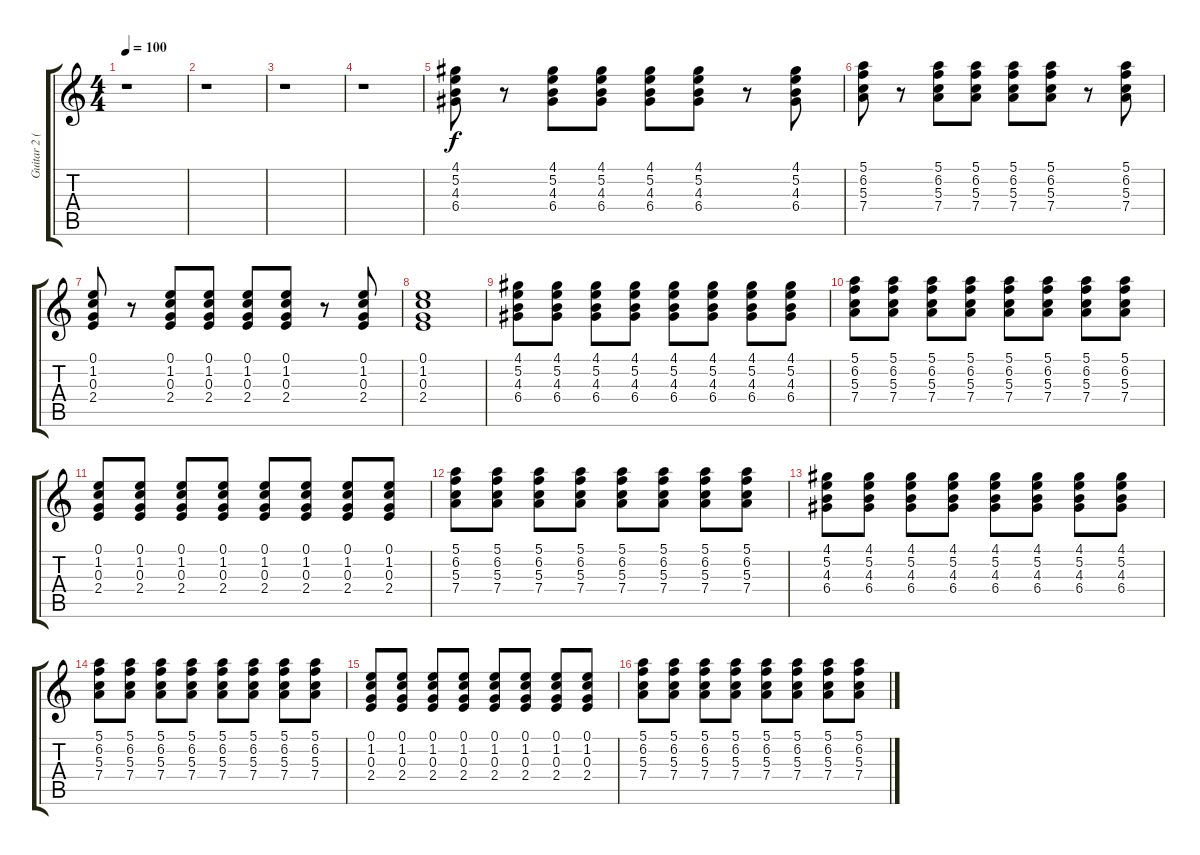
\track ("Guitar 2 (Cong buoi)" "Guitar 2 (") {instrument distortionguitar}
\staff {score tabs}
\tuning (E4 B3 G3 D3 A2 E2) {hide}
\ts (4 4)
\tempo 100
\clef g2
\ks c
r.1{dy f instrument distortionguitar} |
r.1 |
r.1 |
r.1 |
(4.1 5.2 4.3 6.4).8 r.8 (4.1 5.2 4.3 6.4).8 (4.1 5.2 4.3 6.4).8 (4.1 5.2 4.3 6.4).8 (4.1 5.2 4.3 6.4).8 r.8 (4.1 5.2 4.3 6.4).8 |
(5.1 6.2 5.3 7.4).8 r.8 (5.1 6.2 5.3 7.4).8 (5.1 6.2 5.3 7.4).8 (5.1 6.2 5.3 7.4).8 (5.1 6.2 5.3 7.4).8 r.8 (5.1 6.2 5.3 7.4).8 |
(0.1 1.2 0.3 2.4).8 r.8 (0.1 1.2 0.3 2.4).8 (0.1 1.2 0.3 2.4).8 (0.1 1.2 0.3 2.4).8 (0.1 1.2 0.3 2.4).8 r.8 (0.1 1.2 0.3 2.4).8 |
(0.1 1.2 0.3 2.4).1 |
(4.1 5.2 4.3 6.4).8 (4.1 5.2 4.3 6.4).8 (4.1 5.2 4.3 6.4).8 (4.1 5.2 4.3 6.4).8 (4.1 5.2 4.3 6.4).8 (4.1 5.2 4.3 6.4).8 (4.1 5.2 4.3 6.4).8 (4.1 5.2 4.3 6.4).8 |
(5.1 6.2 5.3 7.4).8 (5.1 6.2 5.3 7.4).8 (5.1 6.2 5.3 7.4).8 (5.1 6.2 5.3 7.4).8 (5.1 6.2 5.3 7.4).8 (5.1 6.2 5.3 7.4).8 (5.1 6.2 5.3 7.4).8 (5.1 6.2 5.3 7.4).8 |
(0.1 1.2 0.3 2.4).8 (0.1 1.2 0.3 2.4).8 (0.1 1.2 0.3 2.4).8 (0.1 1.2 0.3 2.4).8 (0.1 1.2 0.3 2.4).8 (0.1 1.2 0.3 2.4).8 (0.1 1.2 0.3 2.4).8 (0.1 1.2 0.3 2.4).8 |
(5.1 6.2 5.3 7.4).8 (5.1 6.2 5.3 7.4).8 (5.1 6.2 5.3 7.4).8 (5.1 6.2 5.3 7.4).8 (5.1 6.2 5.3 7.4).8 (5.1 6.2 5.3 7.4).8 (5.1 6.2 5.3 7.4).8 (5.1 6.2 5.3 7.4).8 |
(4.1 5.2 4.3 6.4).8 (4.1 5.2 4.3 6.4).8 (4.1 5.2 4.3 6.4).8 (4.1 5.2 4.3 6.4).8 (4.1 5.2 4.3 6.4).8 (4.1 5.2 4.3 6.4).8 (4.1 5.2 4.3 6.4).8 (4.1 5.2 4.3 6.4).8 |
(5.1 6.2 5.3 7.4).8 (5.1 6.2 5.3 7.4).8 (5.1 6.2 5.3 7.4).8 (5.1 6.2 5.3 7.4).8 (5.1 6.2 5.3 7.4).8 (5.1 6.2 5.3 7.4).8 (5.1 6.2 5.3 7.4).8 (5.1 6.2 5.3 7.4).8 |
(0.1 1.2 0.3 2.4).8 (0.1 1.2 0.3 2.4).8 (0.1 1.2 0.3 2.4).8 (0.1 1.2 0.3 2.4).8 (0.1 1.2 0.3 2.4).8 (0.1 1.2 0.3 2.4).8 (0.1 1.2 0.3 2.4).8 (0.1 1.2 0.3 2.4).8 |
(5.1 6.2 5.3 7.4).8 (5.1 6.2 5.3 7.4).8 (5.1 6.2 5.3 7.4).8 (5.1 6.2 5.3 7.4).8 (5.1 6.2 5.3 7.4).8 (5.1 6.2 5.3 7.4).8 (5.1 6.2 5.3 7.4).8 (5.1 6.2 5.3 7.4).8
